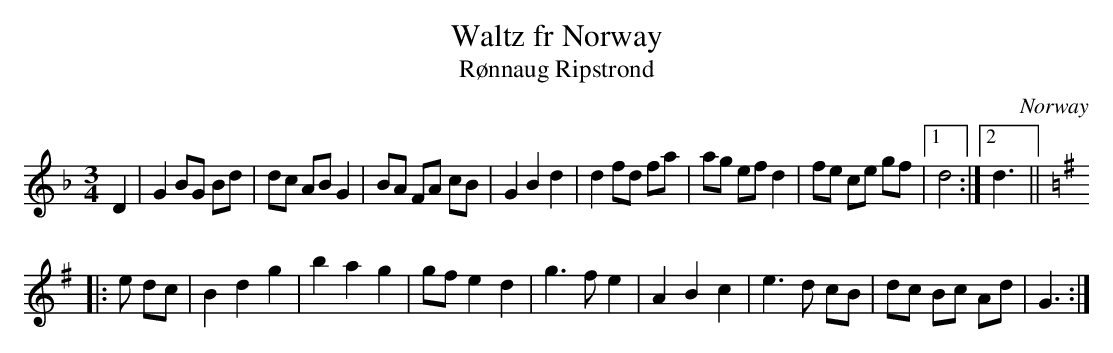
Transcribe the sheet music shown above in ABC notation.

X:1
T:Waltz fr Norway
T:Rønnaug Ripstrond
M:3/4
O:Norway
K:D min
D2|\
G2 BG Bd|dc AB G2|BA FA cB|G2 B2 d2|\
d2 fd fa|ag ef d2|fe ce gf|1 d4 :|2 d3 ||
|:\
K:G
e dc|\
B2 d2 g2|b2 a2 g2|gf e2 d2|g3f e2|\
A2 B2 c2|e3 d cB|dc Bc Ad| G3 :|
